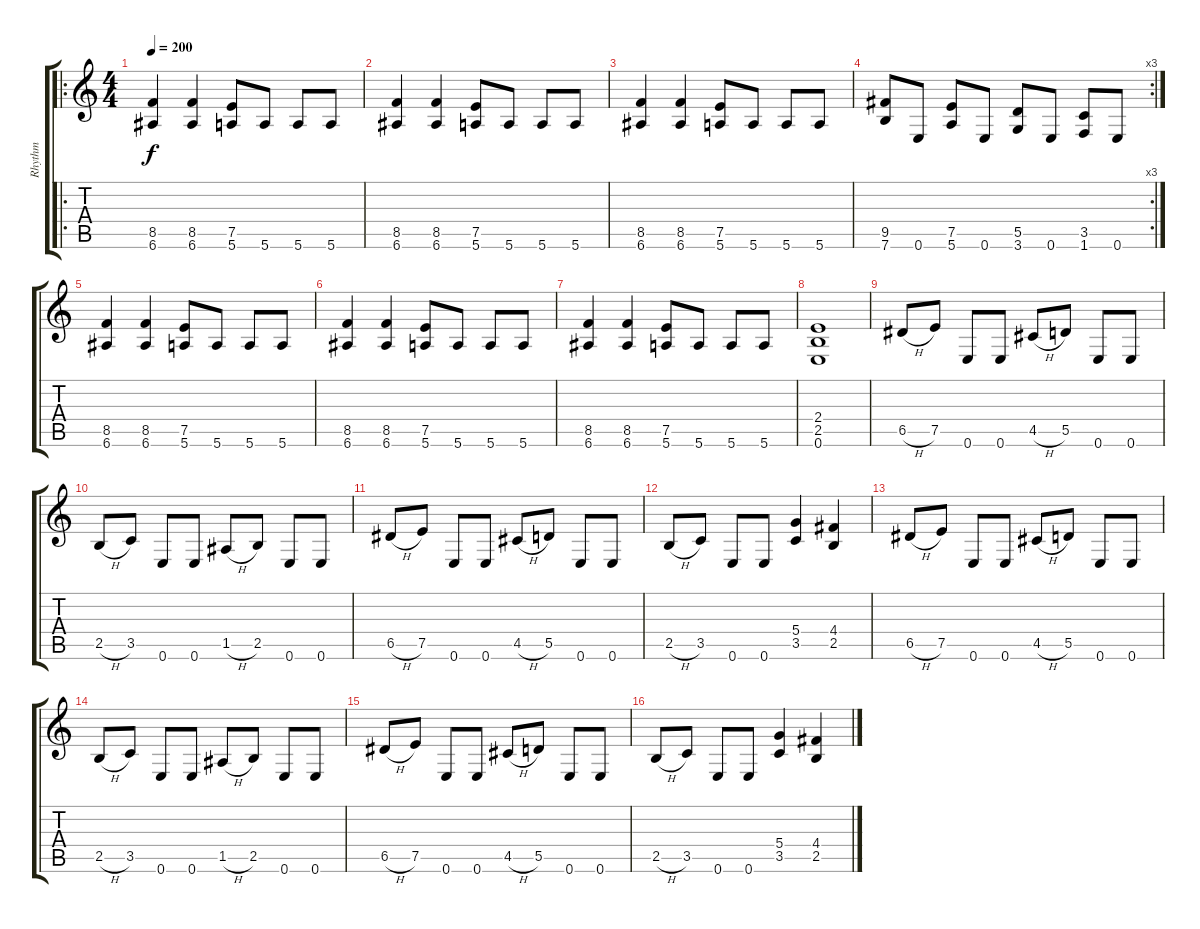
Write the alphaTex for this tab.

\track ("Rhythm" "Rhythm") {instrument distortionguitar}
\staff {score tabs}
\tuning (E4 B3 G3 D3 A2 E2) {hide}
\ro
\ts (4 4)
\tempo 200
\clef g2
\ks c
(8.5 6.6).4{dy f} (8.5 6.6).4 (7.5 5.6).8 5.6.8 5.6.8 5.6.8 |
(8.5 6.6).4 (8.5 6.6).4 (7.5 5.6).8 5.6.8 5.6.8 5.6.8 |
(8.5 6.6).4 (8.5 6.6).4 (7.5 5.6).8 5.6.8 5.6.8 5.6.8 |
\rc 3
(9.5 7.6).8 0.6.8 (7.5 5.6).8 0.6.8 (5.5 3.6).8 0.6.8 (3.5 1.6).8 0.6.8 |
(8.5 6.6).4 (8.5 6.6).4 (7.5 5.6).8 5.6.8 5.6.8 5.6.8 |
(8.5 6.6).4 (8.5 6.6).4 (7.5 5.6).8 5.6.8 5.6.8 5.6.8 |
(8.5 6.6).4 (8.5 6.6).4 (7.5 5.6).8 5.6.8 5.6.8 5.6.8 |
(2.4 2.5 0.6).1 |
6.5{h}.8 7.5.8 0.6.8 0.6.8 4.5{h}.8 5.5.8 0.6.8 0.6.8 |
2.5{h}.8 3.5.8 0.6.8 0.6.8 1.5{h}.8 2.5.8 0.6.8 0.6.8 |
6.5{h}.8 7.5.8 0.6.8 0.6.8 4.5{h}.8 5.5.8 0.6.8 0.6.8 |
2.5{h}.8 3.5.8 0.6.8 0.6.8 (5.4 3.5).4 (4.4 2.5).4 |
6.5{h}.8 7.5.8 0.6.8 0.6.8 4.5{h}.8 5.5.8 0.6.8 0.6.8 |
2.5{h}.8 3.5.8 0.6.8 0.6.8 1.5{h}.8 2.5.8 0.6.8 0.6.8 |
6.5{h}.8 7.5.8 0.6.8 0.6.8 4.5{h}.8 5.5.8 0.6.8 0.6.8 |
2.5{h}.8 3.5.8 0.6.8 0.6.8 (5.4 3.5).4 (4.4 2.5).4
